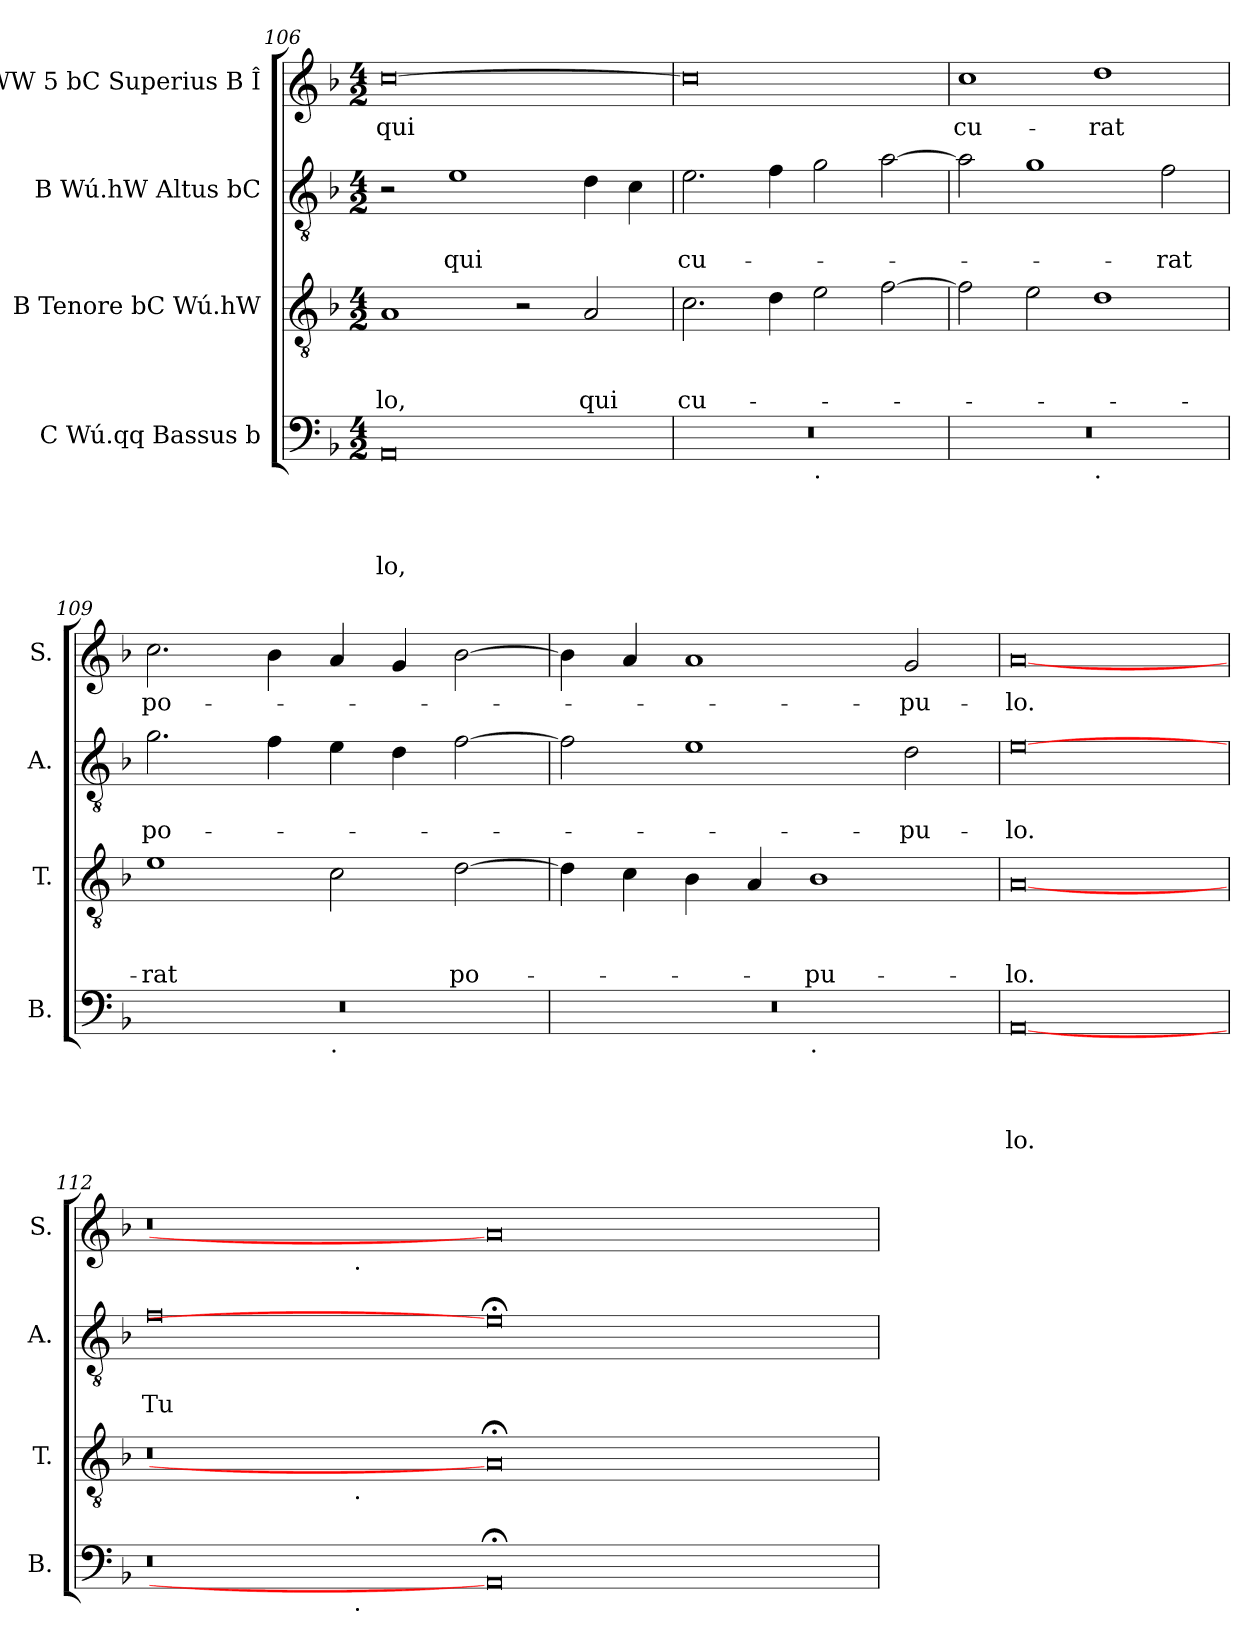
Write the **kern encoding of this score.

**kern	**text	**text	**text	**text	**kern	**text	**text	**text	**kern	**text	**text	**kern	**text
*part4	*part4	*part4	*part4	*part4	*part3	*part3	*part3	*part3	*part2	*part2	*part2	*part1	*part1
*staff4	*staff4	*staff4	*staff4	*staff4	*staff3	*staff3	*staff3	*staff3	*staff2	*staff2	*staff2	*staff1	*staff1
*I"C Wú.qq Bassus b	*	*	*	*	*I"B Tenore bC Wú.hW	*	*	*	*I"B Wú.hW Altus bC	*	*	*I"WW 5 bC Superius B Î	*
*I'B.	*	*	*	*	*I'T.	*	*	*	*I'A.	*	*	*I'S.	*
*clefF4	*	*	*	*	*clefGv2	*	*	*	*clefGv2	*	*	*clefG2	*
*k[b-]	*	*	*	*	*k[b-]	*	*	*	*k[b-]	*	*	*k[b-]	*
*F:	*	*	*	*	*F:	*	*	*	*F:	*	*	*F:	*
*M4/2	*	*	*	*	*M4/2	*	*	*	*M4/2	*	*	*M4/2	*
=106	=106	=106	=106	=106	=106	=106	=106	=106	=106	=106	=106	=106	=106
!	!	!	!	!LO:LY:b	!	!	!	!LO:LY:b	!	!	!	!	!LO:LY:b
0AA	.	.	.	-lo,	1A	.	.	-lo,	2r	.	.	[>0cc	qui
!	!	!	!	!	!	!	!	!	!	!	!LO:LY:b	!	!
.	.	.	.	.	.	.	.	.	1e	.	qui	.	.
.	.	.	.	.	2r	.	.	.	.	.	.	.	.
!	!	!	!	!	!	!	!	!LO:LY:b	!	!	!	!	!
.	.	.	.	.	2A/	.	.	qui	4d\	.	.	.	.
.	.	.	.	.	.	.	.	.	4c\	.	.	.	.
=107	=107	=107	=107	=107	=107	=107	=107	=107	=107	=107	=107	=107	=107
!	!	!	!	!	!	!	!	!LO:LY:b	!	!	!LO:LY:b	!	!
*^	*	*	*	*	*	*	*	*	*	*	*	*	*
0r	1ryy	.	.	.	.	2.c\	.	.	cu-	2.e\	.	cu-	0cc]	.
.	.	.	.	.	.	4d\	.	.	.	4f\	.	.	.	.
!	!LO:TX:b:t=.	!	!	!	!	!	!	!	!	!	!	!	!	!
.	1ryy	.	.	.	.	2e\	.	.	.	2g\	.	.	.	.
.	.	.	.	.	.	[<2f\	.	.	.	[<2a\	.	.	.	.
!!LO:LB:g=z
=108	=108	=108	=108	=108	=108	=108	=108	=108	=108	=108	=108	=108	=108	=108
!	!	!	!	!	!	!	!	!	!	!	!	!	!	!LO:LY:b
0r	1ryy	.	.	.	.	2f\]	.	.	.	2a\]	.	.	1cc	cu-
.	.	.	.	.	.	2e\	.	.	.	1g	.	.	.	.
!	!LO:TX:b:t=.	!	!	!	!	!	!	!	!	!	!	!	!	!
!	!	!	!	!	!	!	!	!	!	!	!	!	!	!LO:LY:b
.	1ryy	.	.	.	.	1d	.	.	.	.	.	.	1dd	-rat
!	!	!	!	!	!	!	!	!	!	!	!	!LO:LY:b	!	!
.	.	.	.	.	.	.	.	.	.	2f\	.	-rat	.	.
=109	=109	=109	=109	=109	=109	=109	=109	=109	=109	=109	=109	=109	=109	=109
!	!	!	!	!	!	!	!	!	!LO:LY:b	!	!	!LO:LY:b	!	!LO:LY:b
0r	1ryy	.	.	.	.	1e	.	.	-rat	2.g\	.	po-	2.cc\	po-
.	.	.	.	.	.	.	.	.	.	4f\	.	.	4b-\	.
!	!LO:TX:b:t=.	!	!	!	!	!	!	!	!	!	!	!	!	!
.	1ryy	.	.	.	.	2c\	.	.	.	4e\	.	.	4a/	.
.	.	.	.	.	.	.	.	.	.	4d\	.	.	4g/	.
!	!	!	!	!	!	!	!	!	!LO:LY:b	!	!	!	!	!
.	.	.	.	.	.	[>2d\	.	.	po-	[>2f\	.	.	[>2b-\	.
=110	=110	=110	=110	=110	=110	=110	=110	=110	=110	=110	=110	=110	=110	=110
0r	1ryy	.	.	.	.	4d\]	.	.	.	2f\]	.	.	4b-\]	.
.	.	.	.	.	.	4c\	.	.	.	.	.	.	4a/	.
.	.	.	.	.	.	4B-\	.	.	.	1e	.	.	1a	.
.	.	.	.	.	.	4A/	.	.	.	.	.	.	.	.
!	!LO:TX:b:t=.	!	!	!	!	!	!	!	!	!	!	!	!	!
!	!	!	!	!	!	!	!	!	!LO:LY:b	!	!	!	!	!
.	1ryy	.	.	.	.	1B-	.	.	-pu-	.	.	.	.	.
!	!	!	!	!	!	!	!	!	!	!	!	!LO:LY:b	!	!LO:LY:b
.	.	.	.	.	.	.	.	.	.	2d\	.	-pu-	2g/	-pu-
=111	=111	=111	=111	=111	=111	=111	=111	=111	=111	=111	=111	=111	=111	=111
!	!	!	!	!	!LO:LY:b	!	!	!	!LO:LY:b	!	!	!LO:LY:b	!	!LO:LY:b
*v	*v	*	*	*	*	*	*	*	*	*	*	*	*	*
[0AA	.	.	.	lo.	[0A	.	.	-lo.	[0e	.	-lo.	[0a	-lo.
!!LO:PB:g=z
=112	=112	=112	=112	=112	=112	=112	=112	=112	=112	=112	=112	=112	=112
!	!	!	!	!	!	!	!	!	!	!	!LO:LY:b	!	!
*^	*	*	*	*	*^	*	*	*	*	*	*	*^	*
0r	1ryy	.	.	.	.	0r	1ryy	.	.	.	0f	.	Tu	0r	1ryy	.
.	8ryy	.	.	.	.	.	8ryy	.	.	.	.	.	.	.	8ryy	.
.	32ryy	.	.	.	.	.	32ryy	.	.	.	.	.	.	.	32ryy	.
!	!	!	!	!	!	!	!	!	!	!	!	!	!	!	!LO:TX:b:t=.	!
!	!	!	!	!	!	!	!LO:TX:b:t=.	!	!	!	!	!	!	!	!	!
!	!LO:TX:b:t=.	!	!	!	!	!	!	!	!	!	!	!	!	!	!	!
.	1ryy	.	.	.	.	.	1ryy	.	.	.	.	.	.	.	1ryy	.
0AA;]	.	.	.	.	.	0A;]	.	.	.	.	0e;<]	.	.	0a]	.	.
.	1ryy	.	.	.	.	.	1ryy	.	.	.	.	.	.	.	1ryy	.
.	2ryy	.	.	.	.	.	2ryy	.	.	.	.	.	.	.	2ryy	.
.	4ryy	.	.	.	.	.	4ryy	.	.	.	.	.	.	.	4ryy	.
.	16.ryy	.	.	.	.	.	16.ryy	.	.	.	.	.	.	.	16.ryy	.
*v	*v	*	*	*	*	*	*	*	*	*	*	*	*	*v	*v	*
*	*	*	*	*	*v	*v	*	*	*	*	*	*	*	*
=	=	=	=	=	=	=	=	=	=	=	=	=	=
*-	*-	*-	*-	*-	*-	*-	*-	*-	*-	*-	*-	*-	*-
